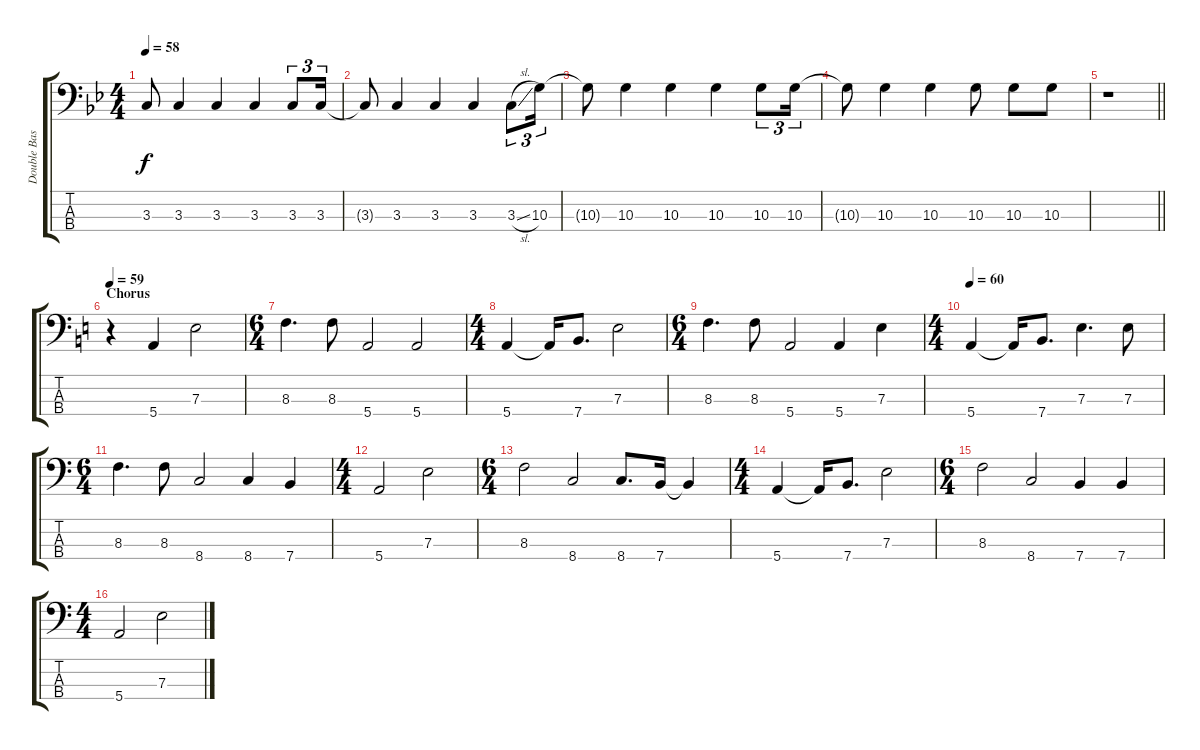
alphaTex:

\track ("Double Bass (Paul Bridge)" "Double Bas") {instrument electricbassfinger}
\staff {score tabs}
\tuning (G2 D2 A1 E1) {hide}
\ts (4 4)
\tempo 58
\clef f4
\ks gminor
3.3{t}.8{dy f} 3.3.4 3.3.4 3.3.4 3.3.8{tu (3 2)} 3.3.16{tu (3 2)} |
3.3{t}.8 3.3.4 3.3.4 3.3.4 3.3{sl}.8{tu (3 2)} 10.3.16{tu (3 2)} |
10.3{t}.8 10.3.4 10.3.4 10.3.4 10.3.8{tu (3 2)} 10.3.16{tu (3 2)} |
10.3{t}.8 10.3.4 10.3.4 10.3.8 10.3.8{beam merge} 10.3.8 |
\barLineRight lightlight
r.1 |
\section ("" "Chorus")
\tempo 59
\ks aminor
r.4 5.4.4 7.3.2 |
\ts (6 4)
8.3.4{d} 8.3.8 5.4.2 5.4.2 |
\ts (4 4)
5.4.4 5.4{t}.16 7.4.8{d} 7.3.2 |
\ts (6 4)
8.3.4{d} 8.3.8 5.4.2 5.4.4 7.3.4 |
\ts (4 4)
\tempo 60
5.4.4 5.4{t}.16 7.4.8{d} 7.3.4{d} 7.3.8 |
\ts (6 4)
8.3.4{d} 8.3.8 8.4.2 8.4.4 7.4.4 |
\ts (4 4)
5.4.2 7.3.2 |
\ts (6 4)
8.3.2 8.4.2 8.4.8{d} 7.4.16 7.4{t}.4 |
\ts (4 4)
5.4.4 5.4{t}.16 7.4.8{d} 7.3.2 |
\ts (6 4)
8.3.2 8.4.2 7.4.4 7.4.4 |
\ts (4 4)
5.4.2 7.3.2
